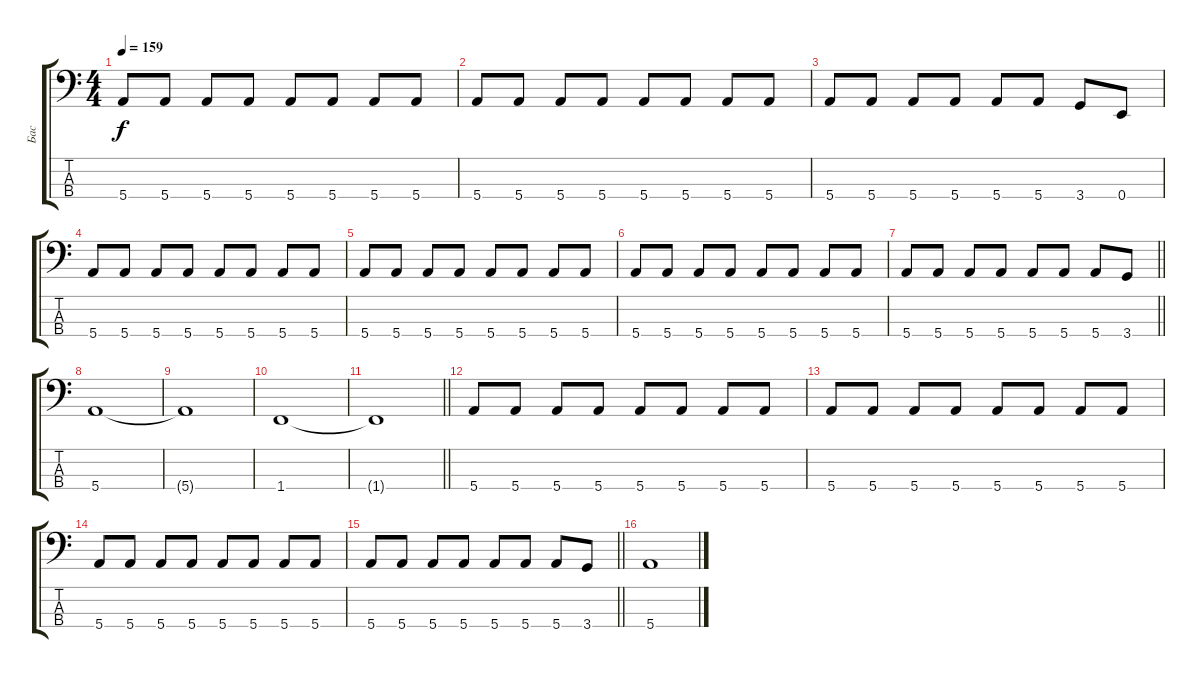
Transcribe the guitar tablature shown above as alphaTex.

\track ("Бас" "Бас") {instrument electricbassfinger}
\staff {score tabs}
\tuning (G2 D2 A1 E1) {hide}
\ts (4 4)
\tempo 159
\clef f4
\ks c
5.4.8{dy f} 5.4.8 5.4.8 5.4.8 5.4.8 5.4.8 5.4.8 5.4.8 |
5.4.8 5.4.8 5.4.8 5.4.8 5.4.8 5.4.8 5.4.8 5.4.8 |
5.4.8 5.4.8 5.4.8 5.4.8 5.4.8 5.4.8 3.4.8 0.4.8 |
5.4.8 5.4.8 5.4.8 5.4.8 5.4.8 5.4.8 5.4.8 5.4.8 |
5.4.8 5.4.8 5.4.8 5.4.8 5.4.8 5.4.8 5.4.8 5.4.8 |
5.4.8 5.4.8 5.4.8 5.4.8 5.4.8 5.4.8 5.4.8 5.4.8 |
\barLineRight lightlight
5.4.8 5.4.8 5.4.8 5.4.8 5.4.8 5.4.8 5.4.8 3.4.8 |
5.4.1 |
5.4{t}.1 |
1.4.1 |
\barLineRight lightlight
1.4{t}.1 |
5.4.8 5.4.8 5.4.8 5.4.8 5.4.8 5.4.8 5.4.8 5.4.8 |
5.4.8 5.4.8 5.4.8 5.4.8 5.4.8 5.4.8 5.4.8 5.4.8 |
5.4.8 5.4.8 5.4.8 5.4.8 5.4.8 5.4.8 5.4.8 5.4.8 |
\barLineRight lightlight
5.4.8 5.4.8 5.4.8 5.4.8 5.4.8 5.4.8 5.4.8 3.4.8 |
5.4.1
